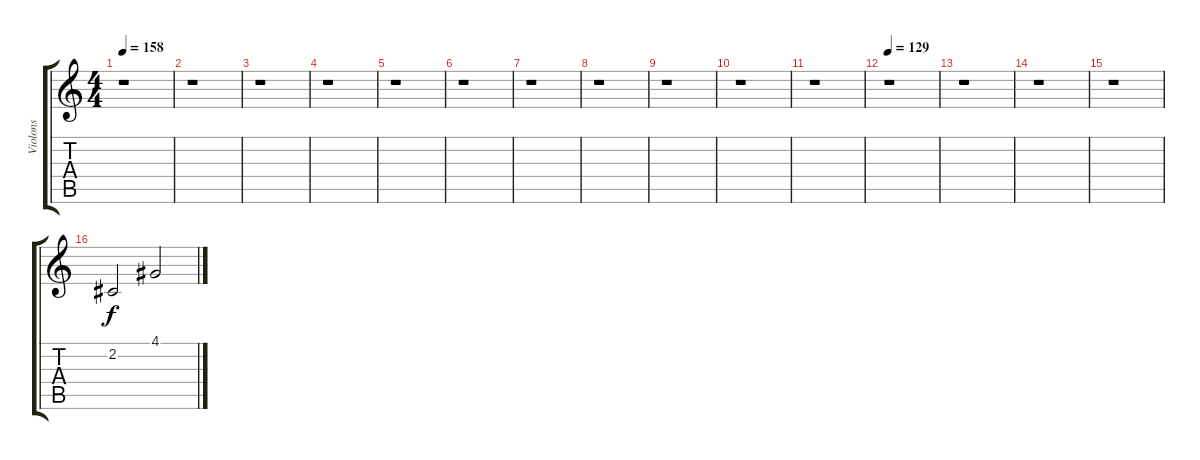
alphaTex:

\track ("Violons" "Violons") {instrument violin}
\staff {score tabs}
\tuning (E4 B3 G3 D3 A2 E2) {hide}
\ts (4 4)
\tempo 158
\clef g2
\ks c
r.1{dy f} |
r.1 |
r.1 |
r.1 |
r.1 |
r.1 |
r.1 |
r.1 |
r.1 |
r.1 |
r.1 |
\tempo 129
r.1 |
r.1 |
r.1 |
r.1 |
2.2.2{volume 9 balance 8} 4.1.2{volume 9 balance 8}
